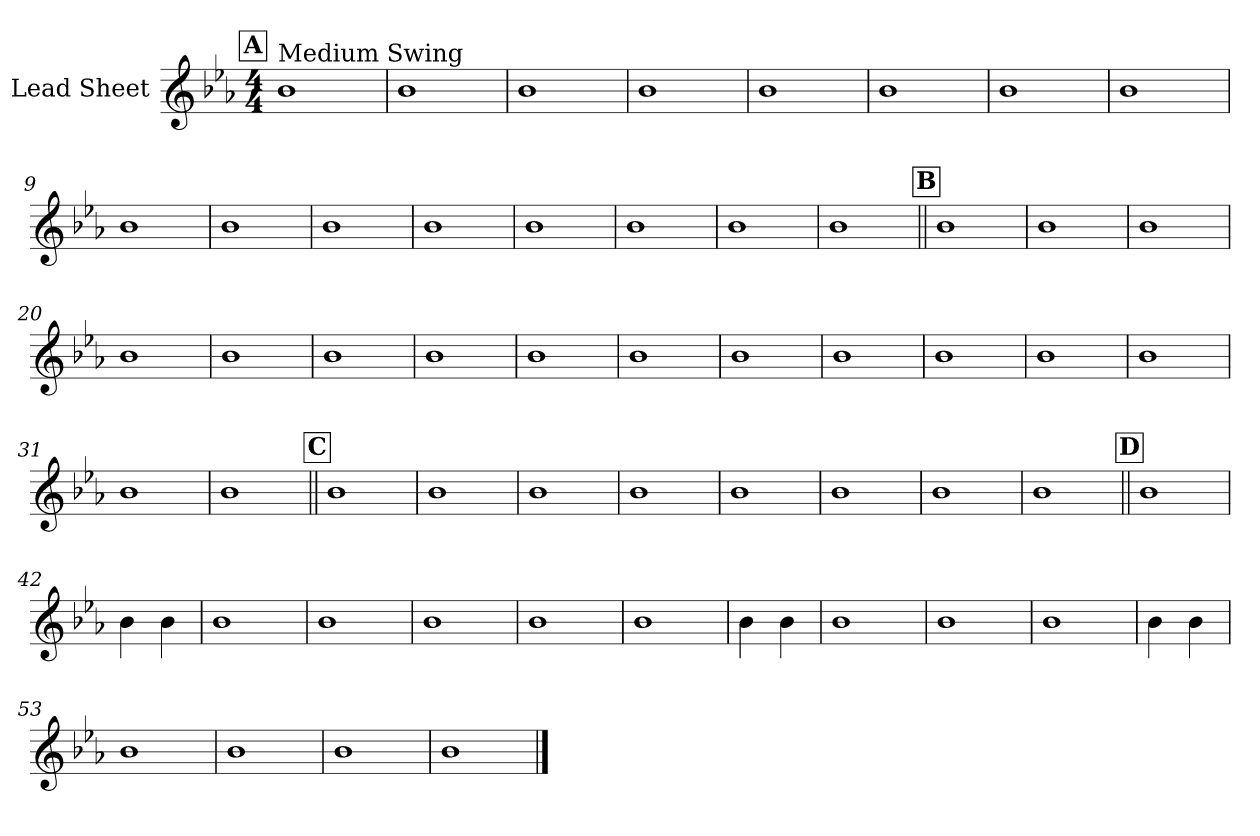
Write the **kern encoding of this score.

**kern
*part1
*staff1
*I"Lead Sheet
*clefG2
*k[b-e-a-]
*E-:
*M4/4
!!LO:REH:place=s1:a:fs=14:t=A
=1
!LO:TX:a:t=Medium Swing
1b-
=2
1b-
=3
1b-
=4
1b-
=5
1b-
=6
1b-
=7
1b-
=8
1b-
!!LO:LB:g=z
=9
1b-
=10
1b-
=11
1b-
=12
1b-
=13
1b-
=14
1b-
=15
1b-
=16
1b-
!!LO:LB:g=z
!!LO:REH:place=s1:a:fs=14:t=B
=17||
1b-
=18
1b-
=19
1b-
=20
1b-
=21
1b-
=22
1b-
=23
1b-
=24
1b-
!!LO:LB:g=z
=25
1b-
=26
1b-
=27
1b-
=28
1b-
=29
1b-
=30
1b-
=31
1b-
=32
1b-
!!LO:LB:g=z
!!LO:REH:place=s1:a:fs=14:t=C
=33||
1b-
=34
1b-
=35
1b-
=36
1b-
=37
1b-
=38
1b-
=39
1b-
=40
1b-
!!LO:LB:g=z
!!LO:REH:place=s1:a:fs=14:t=D
=41||
1b-
=42
4b-\
4b-\
=43
1b-
=44
1b-
=45
1b-
=46
1b-
=47
1b-
=48
4b-\
4b-\
!!LO:LB:g=z
=49
1b-
=50
1b-
=51
1b-
=52
4b-\
4b-\
=53
1b-
=54
1b-
=55
1b-
=56
1b-
==
*-
